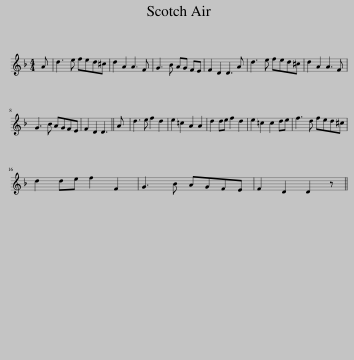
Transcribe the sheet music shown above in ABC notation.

X:1
L:1/8
M:4/4
I:linebreak $
K:Dmin
V:1 treble
V:1
 A | d3 e fed^c | d2 A2 A3 F | G3 B AG FE | F2 D2 D3 A | %5
 d3 e fed^c | d2 A2 A3 F |$ G3 B AGFE | F2 D2 D3 || A | %10
 d3 e f2 d2 | e2 =c2 A2 A2 | d2 de f2 d2 | e2 =c2 c2 de | f3 d fed^c |$ %15
 d2 de f2 F2 | G3 B AGFE | F2 D2 D2 z || %18
